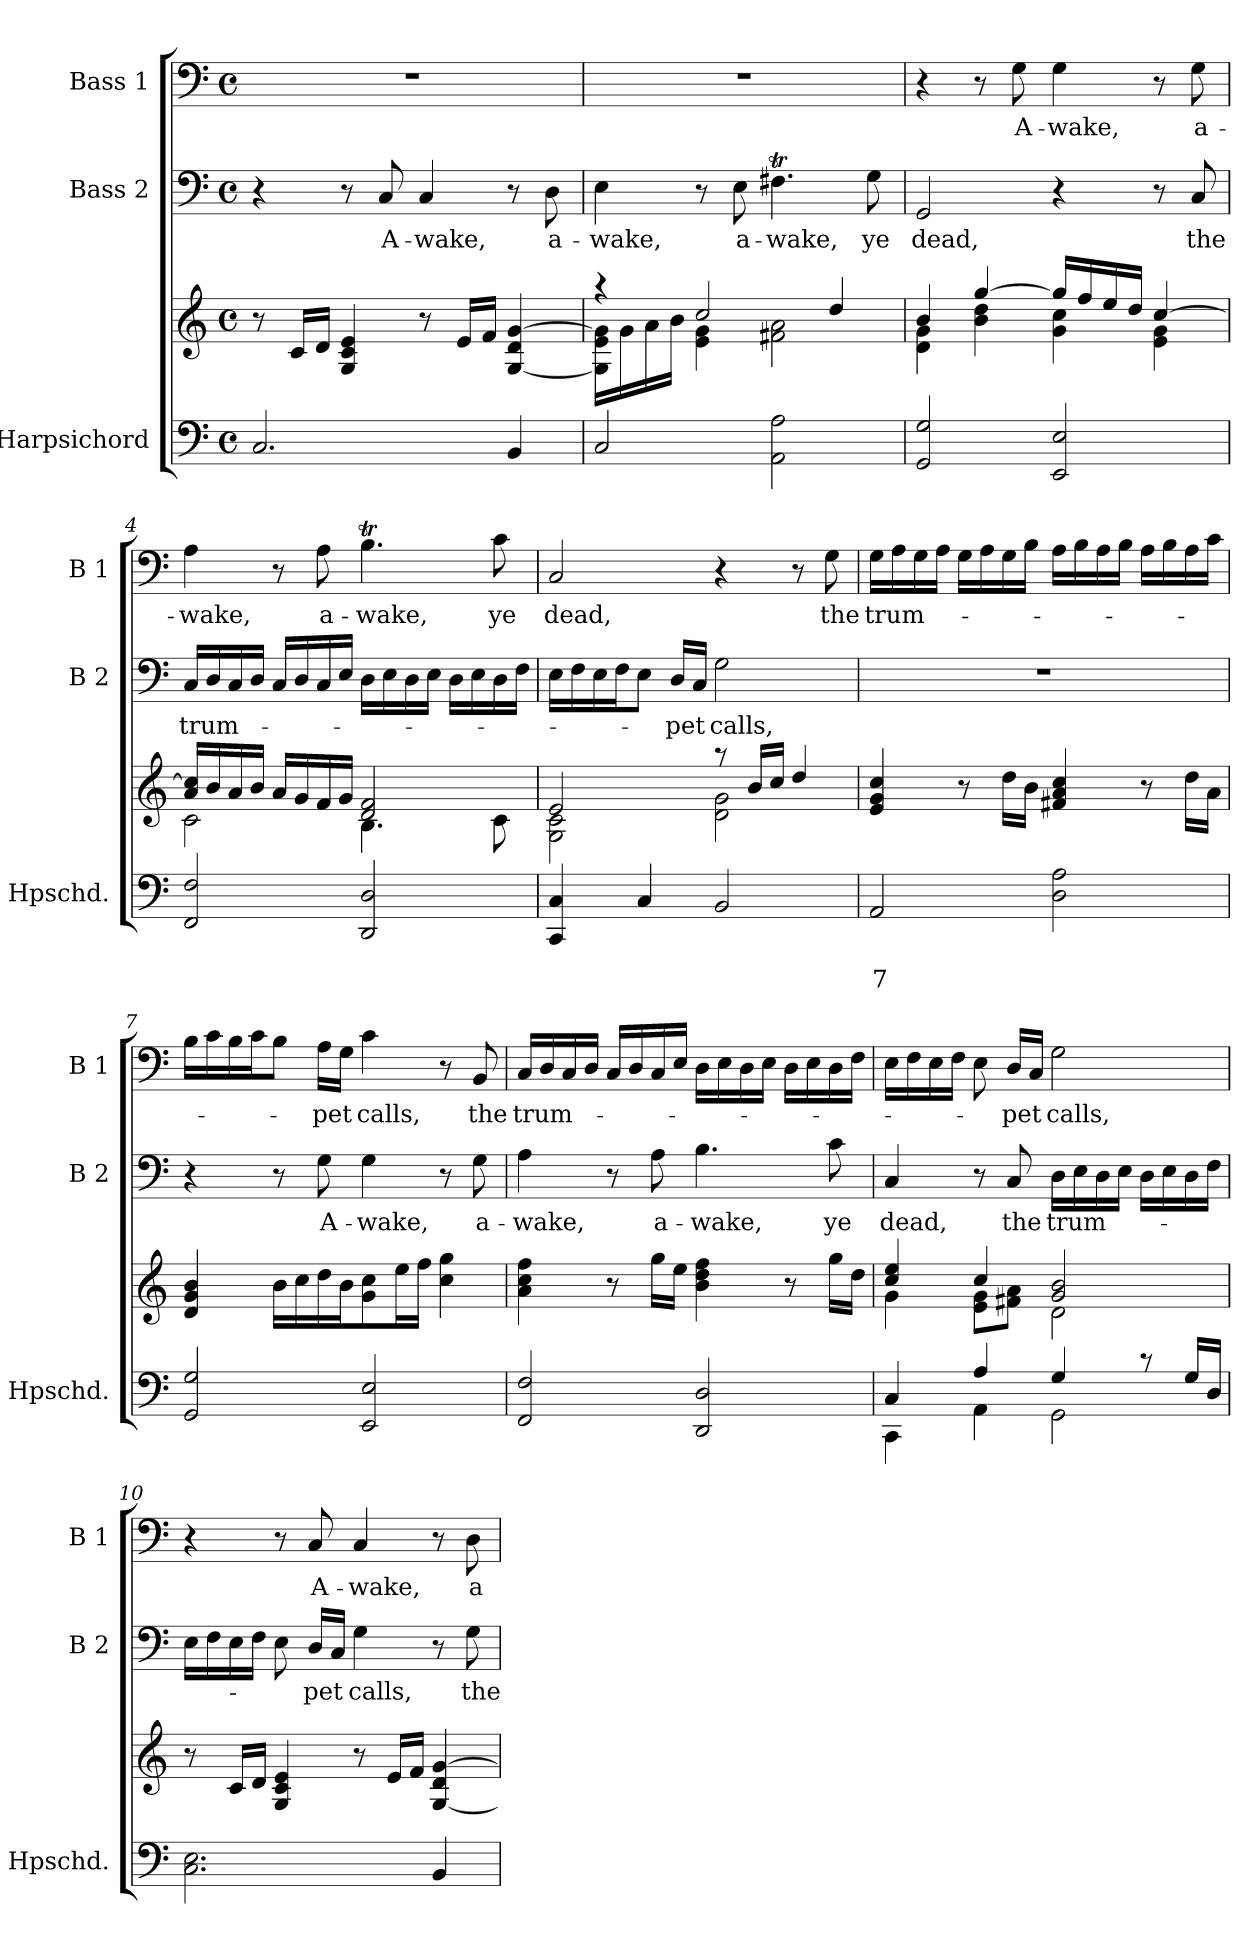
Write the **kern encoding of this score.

**kern	**text	**text	**kern	**kern	**text	**kern	**text
*part3	*part3	*part3	*part3	*part2	*part2	*part1	*part1
*staff4	*staff4	*staff4	*staff3	*staff2	*staff2	*staff1	*staff1
*I"Harpsichord	*	*	*	*I"Bass 2	*	*I"Bass 1	*
*I'Hpschd.	*	*	*	*I'B 2	*	*I'B 1	*
*clefF4	*	*	*clefG2	*clefF4	*	*clefF4	*
*k[]	*	*	*k[]	*k[]	*	*k[]	*
*C:	*	*	*C:	*C:	*	*C:	*
*M4/4	*	*	*M4/4	*M4/4	*	*M4/4	*
*met(c)	*	*	*met(c)	*met(c)	*	*met(c)	*
=1	=1	=1	=1	=1	=1	=1	=1
2.C/	.	.	8r	4r	.	1r	.
.	.	.	16c/LL	.	.	.	.
.	.	.	16d/JJ	.	.	.	.
.	.	.	4G/ 4c/ 4e/	8r	.	.	.
!	!	!	!	!	!LO:LY:b	!	!
.	.	.	.	8C/	A-	.	.
!	!	!	!	!	!LO:LY:b	!	!
.	.	.	8r	4C/	-wake,	.	.
.	.	.	16e/LL	.	.	.	.
.	.	.	16f/JJ	.	.	.	.
4BB/	.	.	[4G/ 4d/ [4g/	8r	.	.	.
!	!	!	!	!	!LO:LY:b	!	!
.	.	.	.	8D\	a-	.	.
=2	=2	=2	=2	=2	=2	=2	=2
*	*	*	*^	*	*	*	*
!	!	!	!	!	!	!LO:LY:b	!	!
2C/	.	.	4raa	16G\] 16e\ 16g\]LL	4E\	-wake,	1r	.
.	.	.	.	16g\	.	.	.	.
.	.	.	.	16a\	.	.	.	.
.	.	.	.	16b\JJ	.	.	.	.
.	.	.	2cc/	4e\ 4g\	8r	.	.	.
!	!	!	!	!	!	!LO:LY:b	!	!
.	.	.	.	.	8E\	a-	.	.
!	!	!	!	!	!	!LO:LY:b	!	!
2AA\ 2A\	.	.	.	2f#X\ 2a\	4.F#Xt\	-wake,	.	.
.	.	.	4dd/	.	.	.	.	.
!	!	!	!	!	!	!LO:LY:b	!	!
.	.	.	.	.	8G\	ye	.	.
=3	=3	=3	=3	=3	=3	=3	=3	=3
!	!	!	!	!	!	!LO:LY:b	!	!
2GG/ 2G/	.	.	4b/	4d\ 4g\	2GG/	dead,	4r	.
.	.	.	[>4gg/	4b\ 4dd\	.	.	8r	.
!	!	!	!	!	!	!	!	!LO:LY:b
.	.	.	.	.	.	.	8G\	A-
!	!	!	!	!	!	!	!	!LO:LY:b
2EE/ 2E/	.	.	16gg/LL]	4g\ 4cc\	4r	.	4G\	-wake,
.	.	.	16ff/	.	.	.	.	.
.	.	.	16ee/	.	.	.	.	.
.	.	.	16dd/JJ	.	.	.	.	.
.	.	.	[>4cc/	4e\ 4g\	8r	.	8r	.
!	!	!	!	!	!	!LO:LY:b	!	!LO:LY:b
.	.	.	.	.	8C/	the	8G\	a-
!!LO:LB:g=z
=4	=4	=4	=4	=4	=4	=4	=4	=4
!	!	!	!	!	!	!LO:LY:b	!	!LO:LY:b
2FF/ 2F/	.	.	16a/ 16cc/]LL	2c\	16C/LL	trum-	4A\	-wake,
.	.	.	16b/	.	16D/	.	.	.
.	.	.	16a/	.	16C/	.	.	.
.	.	.	16b/JJ	.	16D/JJ	.	.	.
.	.	.	16a/LL	.	16C/LL	.	8r	.
.	.	.	16g/	.	16D/	.	.	.
!	!	!	!	!	!	!	!	!LO:LY:b
.	.	.	16f/	.	16C/	.	8A\	a-
.	.	.	16g/JJ	.	16E/JJ	.	.	.
!	!	!	!	!	!	!	!	!LO:LY:b
2DD/ 2D/	.	.	2d/ 2f/	4.B\	16D\LL	.	4.Bt\	-wake,
.	.	.	.	.	16E\	.	.	.
.	.	.	.	.	16D\	.	.	.
.	.	.	.	.	16E\JJ	.	.	.
.	.	.	.	.	16D\LL	.	.	.
.	.	.	.	.	16E\	.	.	.
!	!	!	!	!	!	!	!	!LO:LY:b
.	.	.	.	8c\	16D\	.	8c\	ye
.	.	.	.	.	16F\JJ	.	.	.
=5	=5	=5	=5	=5	=5	=5	=5	=5
!	!	!	!	!	!	!	!	!LO:LY:b
4CC/ 4C/	.	.	2e/	2G\ 2c\	16E\LL	.	2C/	dead,
.	.	.	.	.	16F\	.	.	.
.	.	.	.	.	16E\	.	.	.
.	.	.	.	.	16F\J	.	.	.
4C/	.	.	.	.	8E\J	.	.	.
!	!	!	!	!	!	!LO:LY:b	!	!
.	.	.	.	.	16D/LL	-pet	.	.
.	.	.	.	.	16C/JJ	.	.	.
!	!	!	!	!	!	!LO:LY:b	!	!
2BB/	.	.	8raa	2d\ 2g\	2G\	calls,	4r	.
.	.	.	16b/LL	.	.	.	.	.
.	.	.	16cc/JJ	.	.	.	.	.
.	.	.	4dd/	.	.	.	8r	.
!	!	!	!	!	!	!	!	!LO:LY:b
.	.	.	.	.	.	.	8G\	the
*	*	*	*v	*v	*	*	*	*
=6	=6	=6	=6	=6	=6	=6	=6
!	!	!LO:LY:b	!	!	!	!	!LO:LY:b
2AA/	.	7	4e/ 4g/ 4cc/	1r	.	16G\LL	trum-
.	.	.	.	.	.	16A\	.
.	.	.	.	.	.	16G\	.
.	.	.	.	.	.	16A\JJ	.
.	.	.	8r	.	.	16G\LL	.
.	.	.	.	.	.	16A\	.
.	.	.	16dd\LL	.	.	16G\	.
.	.	.	16b\JJ	.	.	16B\JJ	.
2D\ 2A\	.	.	4f#X/ 4a/ 4cc/	.	.	16A\LL	.
.	.	.	.	.	.	16B\	.
.	.	.	.	.	.	16A\	.
.	.	.	.	.	.	16B\JJ	.
.	.	.	8r	.	.	16A\LL	.
.	.	.	.	.	.	16B\	.
.	.	.	16dd\LL	.	.	16A\	.
.	.	.	16a\JJ	.	.	16c\JJ	.
!!LO:LB:g=z
=7	=7	=7	=7	=7	=7	=7	=7
2GG/ 2G/	.	.	4d/ 4g/ 4b/	4r	.	16B\LL	.
.	.	.	.	.	.	16c\	.
.	.	.	.	.	.	16B\	.
.	.	.	.	.	.	16c\J	.
.	.	.	16b\LL	8r	.	8B\J	.
.	.	.	16cc\	.	.	.	.
!	!	!	!	!	!LO:LY:b	!	!LO:LY:b
.	.	.	16dd\	8G\	A-	16A\LL	-pet
.	.	.	16b\J	.	.	16G\JJ	.
!	!	!	!	!	!LO:LY:b	!	!LO:LY:b
2EE/ 2E/	.	.	8g\ 8cc\	4G\	-wake,	4c\	calls,
.	.	.	16ee\L	.	.	.	.
.	.	.	16ff\JJ	.	.	.	.
.	.	.	4cc\ 4gg\	8r	.	8r	.
!	!	!	!	!	!LO:LY:b	!	!LO:LY:b
.	.	.	.	8G\	a-	8BB/	the
=8	=8	=8	=8	=8	=8	=8	=8
!	!	!	!	!	!LO:LY:b	!	!LO:LY:b
2FF/ 2F/	.	.	4a\ 4cc\ 4ff\	4A\	-wake,	16C/LL	trum-
.	.	.	.	.	.	16D/	.
.	.	.	.	.	.	16C/	.
.	.	.	.	.	.	16D/JJ	.
.	.	.	8r	8r	.	16C/LL	.
.	.	.	.	.	.	16D/	.
!	!	!	!	!	!LO:LY:b	!	!
.	.	.	16gg\LL	8A\	a-	16C/	.
.	.	.	16ee\JJ	.	.	16E/JJ	.
!	!	!	!	!	!LO:LY:b	!	!
2DD/ 2D/	.	.	4b\ 4dd\ 4ff\	4.B\	-wake,	16D\LL	.
.	.	.	.	.	.	16E\	.
.	.	.	.	.	.	16D\	.
.	.	.	.	.	.	16E\JJ	.
.	.	.	8r	.	.	16D\LL	.
.	.	.	.	.	.	16E\	.
!	!	!	!	!	!LO:LY:b	!	!
.	.	.	16gg\LL	8c\	ye	16D\	.
.	.	.	16dd\JJ	.	.	16F\JJ	.
=9	=9	=9	=9	=9	=9	=9	=9
*^	*	*	*^	*	*	*	*
!	!	!	!	!	!	!	!LO:LY:b	!	!
4C/	4CC\	.	.	4cc/ 4ee/	4g\	4C/	dead,	16E\LL	.
.	.	.	.	.	.	.	.	16F\	.
.	.	.	.	.	.	.	.	16E\	.
.	.	.	.	.	.	.	.	16F\JJ	.
4A/	4AA\	.	.	4cc/	8e\ 8g\L	8r	.	8E\	.
!	!	!	!	!	!	!	!LO:LY:b	!	!LO:LY:b
.	.	.	.	.	8f#X\ 8a\J	8C/	the	16D/LL	-pet
.	.	.	.	.	.	.	.	16C/JJ	.
!	!	!	!	!	!	!	!LO:LY:b	!	!LO:LY:b
4G/	2GG\	.	.	2g/ 2b/	2d\	16D\LL	trum-	2G\	calls,
.	.	.	.	.	.	16E\	.	.	.
.	.	.	.	.	.	16D\	.	.	.
.	.	.	.	.	.	16E\JJ	.	.	.
8rc	.	.	.	.	.	16D\LL	.	.	.
.	.	.	.	.	.	16E\	.	.	.
16G/LL	.	.	.	.	.	16D\	.	.	.
16D/JJ	.	.	.	.	.	16F\JJ	.	.	.
*v	*v	*	*	*	*	*	*	*	*
*	*	*	*v	*v	*	*	*	*
!!LO:PB:g=z
=10	=10	=10	=10	=10	=10	=10	=10
2.C\ 2.E\	.	.	8r	16E\LL	.	4r	.
.	.	.	.	16F\	.	.	.
.	.	.	16c/LL	16E\	.	.	.
.	.	.	16d/JJ	16F\JJ	.	.	.
.	.	.	4G/ 4c/ 4e/	8E\	.	8r	.
!	!	!	!	!	!LO:LY:b	!	!LO:LY:b
.	.	.	.	16D/LL	-pet	8C/	A-
.	.	.	.	16C/JJ	.	.	.
!	!	!	!	!	!LO:LY:b	!	!LO:LY:b
.	.	.	8r	4G\	calls,	4C/	-wake,
.	.	.	16e/LL	.	.	.	.
.	.	.	16f/JJ	.	.	.	.
4BB/	.	.	[4G/ 4d/ [4g/	8r	.	8r	.
!	!	!	!	!	!LO:LY:b	!	!LO:LY:b
.	.	.	.	8G\	the	8D\	a-
=	=	=	=	=	=	=	=
*-	*-	*-	*-	*-	*-	*-	*-
